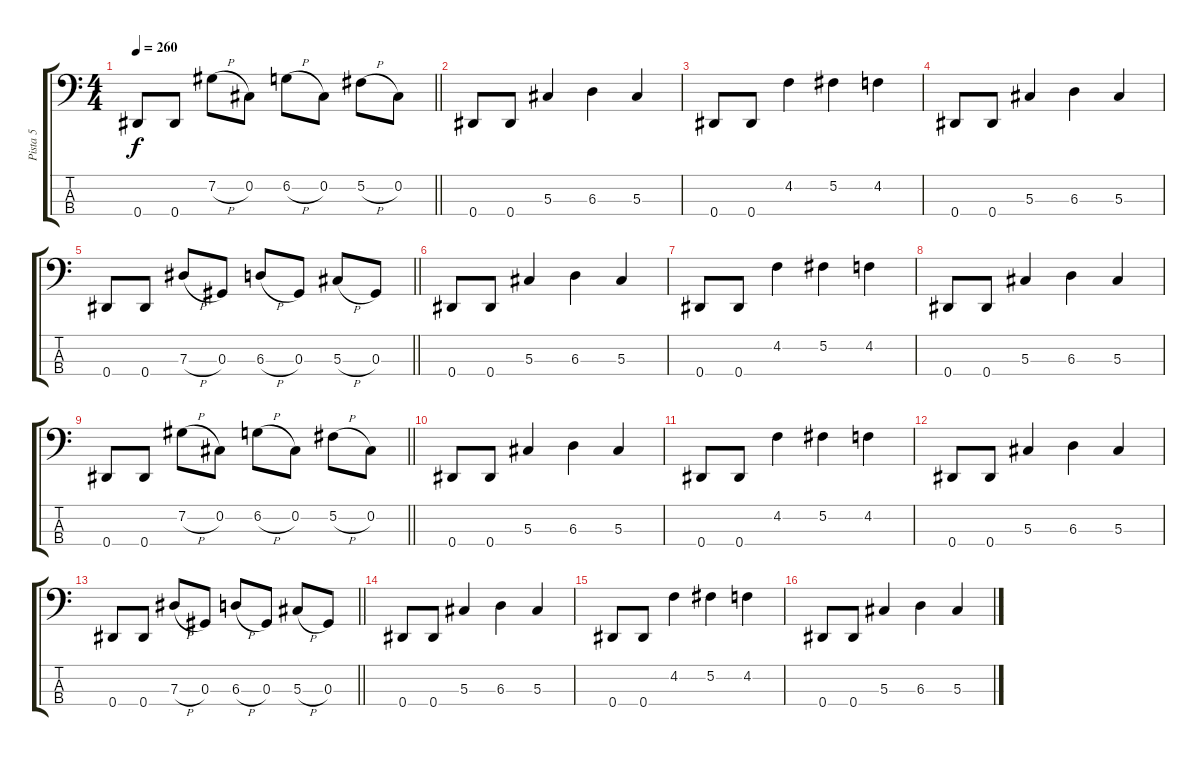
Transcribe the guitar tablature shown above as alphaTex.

\track ("Pista 5" "Pista 5") {instrument electricbassfinger}
\staff {score tabs}
\tuning (Gb2 Db2 Ab1 Eb1) {hide}
\ts (4 4)
\tempo 260
\clef f4
\barLineRight lightlight
\ks c
0.4.8{dy f} 0.4.8 7.2{h}.8 0.2.8 6.2{h}.8 0.2.8 5.2{h}.8 0.2.8 |
0.4.8 0.4.8 5.3.4 6.3.4 5.3.4 |
0.4.8 0.4.8 4.2.4 5.2.4 4.2.4 |
0.4.8 0.4.8 5.3.4 6.3.4 5.3.4 |
\barLineRight lightlight
0.4.8 0.4.8 7.3{h}.8 0.3.8 6.3{h}.8 0.3.8 5.3{h}.8 0.3.8 |
0.4.8 0.4.8 5.3.4 6.3.4 5.3.4 |
0.4.8 0.4.8 4.2.4 5.2.4 4.2.4 |
0.4.8 0.4.8 5.3.4 6.3.4 5.3.4 |
\barLineRight lightlight
0.4.8 0.4.8 7.2{h}.8 0.2.8 6.2{h}.8 0.2.8 5.2{h}.8 0.2.8 |
0.4.8 0.4.8 5.3.4 6.3.4 5.3.4 |
0.4.8 0.4.8 4.2.4 5.2.4 4.2.4 |
0.4.8 0.4.8 5.3.4 6.3.4 5.3.4 |
\barLineRight lightlight
0.4.8 0.4.8 7.3{h}.8 0.3.8 6.3{h}.8 0.3.8 5.3{h}.8 0.3.8 |
0.4.8 0.4.8 5.3.4 6.3.4 5.3.4 |
0.4.8 0.4.8 4.2.4 5.2.4 4.2.4 |
0.4.8 0.4.8 5.3.4 6.3.4 5.3.4
